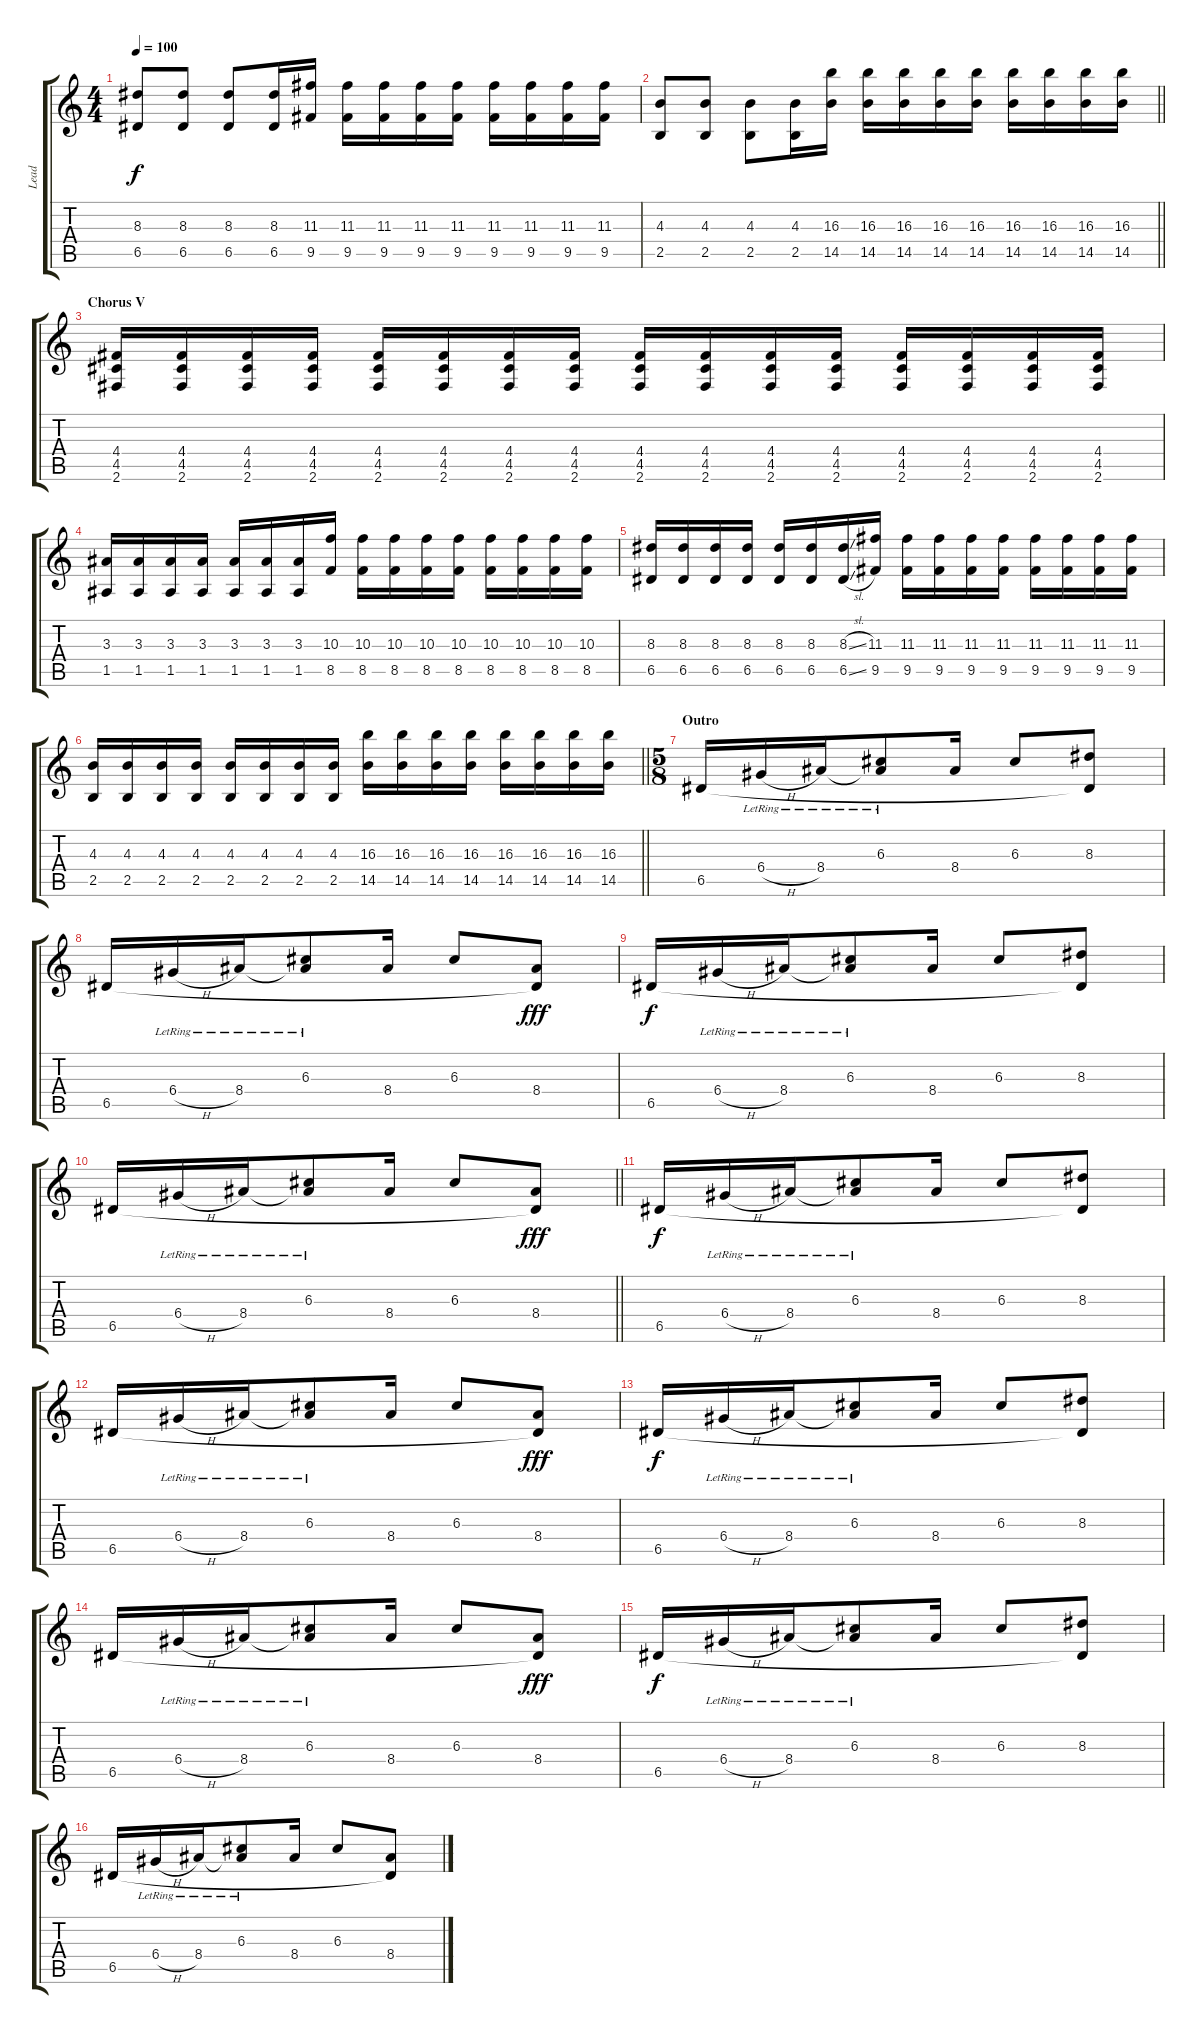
\track ("Lead" "Lead") {instrument overdrivenguitar}
\staff {score tabs}
\tuning (E4 B3 G3 D3 A2 E2) {hide}
\ts (4 4)
\tempo 100
\clef g2
\ks c
(8.3 6.5).8{dy f} (8.3 6.5).8 (8.3 6.5).8 (8.3 6.5).16 (11.3 9.5).16 (11.3 9.5).16 (11.3 9.5).16 (11.3 9.5).16 (11.3 9.5).16 (11.3 9.5).16 (11.3 9.5).16 (11.3 9.5).16 (11.3 9.5).16 |
\barLineRight lightlight
(4.3 2.5).8 (4.3 2.5).8 (4.3 2.5).8 (4.3 2.5).16 (16.3 14.5).16 (16.3 14.5).16 (16.3 14.5).16 (16.3 14.5).16 (16.3 14.5).16 (16.3 14.5).16 (16.3 14.5).16 (16.3 14.5).16 (16.3 14.5).16 |
\section ("" "Chorus V")
(4.4 4.5 2.6).16 (4.4 4.5 2.6).16 (4.4 4.5 2.6).16 (4.4 4.5 2.6).16 (4.4 4.5 2.6).16 (4.4 4.5 2.6).16 (4.4 4.5 2.6).16 (4.4 4.5 2.6).16 (4.4 4.5 2.6).16 (4.4 4.5 2.6).16 (4.4 4.5 2.6).16 (4.4 4.5 2.6).16 (4.4 4.5 2.6).16 (4.4 4.5 2.6).16 (4.4 4.5 2.6).16 (4.4 4.5 2.6).16 |
(3.3 1.5).16 (3.3 1.5).16 (3.3 1.5).16 (3.3 1.5).16 (3.3 1.5).16 (3.3 1.5).16 (3.3 1.5).16 (10.3 8.5).16 (10.3 8.5).16 (10.3 8.5).16 (10.3 8.5).16 (10.3 8.5).16 (10.3 8.5).16 (10.3 8.5).16 (10.3 8.5).16 (10.3 8.5).16 |
(8.3 6.5).16 (8.3 6.5).16 (8.3 6.5).16 (8.3 6.5).16 (8.3 6.5).16 (8.3 6.5).16 (8.3{sl} 6.5{sl}).16 (11.3 9.5).16 (11.3 9.5).16 (11.3 9.5).16 (11.3 9.5).16 (11.3 9.5).16 (11.3 9.5).16 (11.3 9.5).16 (11.3 9.5).16 (11.3 9.5).16 |
\barLineRight lightlight
(4.3 2.5).16 (4.3 2.5).16 (4.3 2.5).16 (4.3 2.5).16 (4.3 2.5).16 (4.3 2.5).16 (4.3 2.5).16 (4.3 2.5).16 (16.3 14.5).16 (16.3 14.5).16 (16.3 14.5).16 (16.3 14.5).16 (16.3 14.5).16 (16.3 14.5).16 (16.3 14.5).16 (16.3 14.5).16 |
\ts (5 8)
\section ("" "Outro")
6.5.16 6.4{h lr}.16 8.4{lr}.16 (6.3{lr} 8.4{t}).8 8.4.16 6.3.8 (8.3 6.5{t}).8 |
6.5.16 6.4{h lr}.16 8.4{lr}.16 (6.3{lr} 8.4{t}).8 8.4.16 6.3.8 (8.4 6.5{t}).8{dy fff} |
6.5.16{dy f} 6.4{h lr}.16 8.4{lr}.16 (6.3{lr} 8.4{t}).8 8.4.16 6.3.8 (8.3 6.5{t}).8 |
\barLineRight lightlight
6.5.16 6.4{h lr}.16 8.4{lr}.16 (6.3{lr} 8.4{t}).8 8.4.16 6.3.8 (8.4 6.5{t}).8{dy fff} |
6.5.16{dy f} 6.4{h lr}.16 8.4{lr}.16 (6.3{lr} 8.4{t}).8 8.4.16 6.3.8 (8.3 6.5{t}).8 |
6.5.16 6.4{h lr}.16 8.4{lr}.16 (6.3{lr} 8.4{t}).8 8.4.16 6.3.8 (8.4 6.5{t}).8{dy fff} |
6.5.16{dy f} 6.4{h lr}.16 8.4{lr}.16 (6.3{lr} 8.4{t}).8 8.4.16 6.3.8 (8.3 6.5{t}).8 |
6.5.16 6.4{h lr}.16 8.4{lr}.16 (6.3{lr} 8.4{t}).8 8.4.16 6.3.8 (8.4 6.5{t}).8{dy fff} |
6.5.16{dy f} 6.4{h lr}.16 8.4{lr}.16 (6.3{lr} 8.4{t}).8 8.4.16 6.3.8 (8.3 6.5{t}).8 |
6.5.16 6.4{h lr}.16 8.4{lr}.16 (6.3{lr} 8.4{t}).8 8.4.16 6.3.8 (8.4 6.5{t}).8
